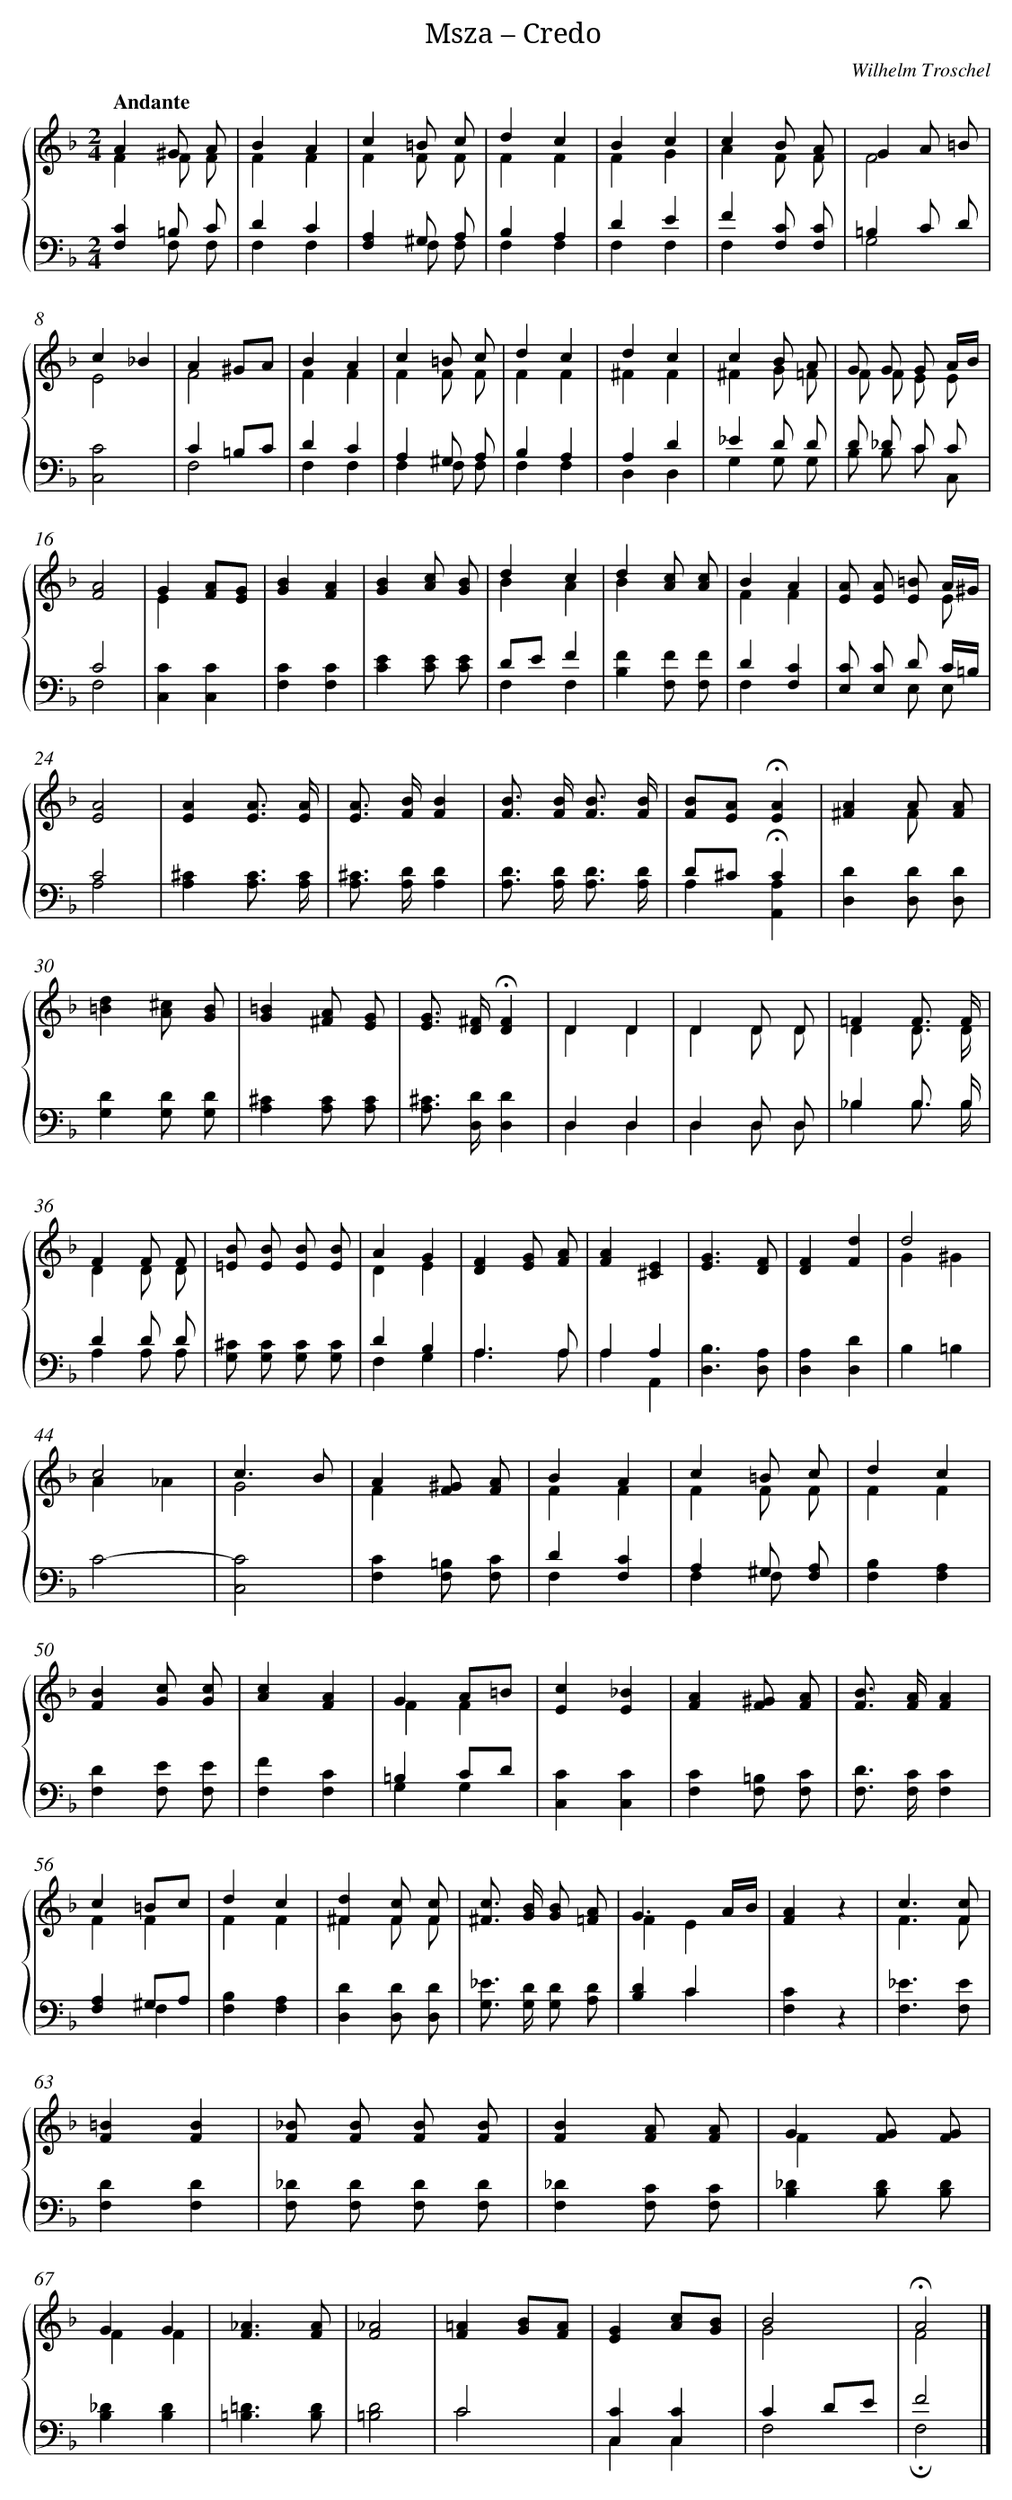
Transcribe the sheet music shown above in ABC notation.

X:1
T: Msza – Credo
C: Wilhelm Troschel
L: 1/8
M: 2/4
Q: "Andante"
%%staves {1 2}
V: 1 clef=treble
V: 2 clef=bass
K: F
[V:1] A2^G A & F2F F |
[V:2] [F,2C2]=B, C & x2F, F, |
[V:1] B2A2 & F2F2 |
[V:2] D2C2 & F,2F,2 |
[V:1] c2=B c & F2F F |
[V:2] [F,2A,2]^G, A, & x2F, F, |
[V:1] d2c2 & F2F2 |
[V:2] B,2A,2 & F,2F,2 |
[V:1] B2c2 & F2G2 |
[V:2] D2E2 & F,2F,2 |
[V:1] c2B A & A2F F |
[V:2] F2[F,C] [F,C] & F,2x x |
[V:1] G2A =B & F4 |
[V:2] =B,2C D & G,4 |
[V:1] c2_B2 & E4 |
[V:2] [C,4C4] |
[V:1] A2^GA & F4 |
[V:2] C2=B,C & F,4 |
[V:1] B2A2 & F2F2 |
[V:2] D2C2 & F,2F,2 |
[V:1] c2=B c & F2F F |
[V:2] A,2^G, A, & F,2F, F, |
[V:1] d2c2 & F2F2 |
[V:2] B,2A,2 & F,2F,2 |
[V:1] d2c2 & ^F2F2 |
[V:2] A,2D2 & D,2D,2 |
[V:1] c2B A & ^F2G =F |
[V:2] _E2D D & G,2G, G, |
[V:1] G G G A/B/ & F F E E |
[V:2] D _D C C & B, B, C C, |
[V:1] [F4A4] |
[V:2] C4 & F,4 |
[V:1] G2[FA][EG] & E2x x |
[V:2] [C,2C2][C,2C2] |
[V:1] [G2B2][F2A2] |
[V:2] [F,2C2][F,2C2] |
[V:1] [G2B2][Ac] [GB] |
[V:2] [C2E2][CE] [CE] |
[V:1] d2c2 & B2A2 |
[V:2] DEF2 & F,2F,2 |
[V:1] d2[Ac] [Ac] & B2x x |
[V:2] [B,2F2][F,F] [F,F] |
[V:1] B2A2 & F2F2 |
[V:2] D2[F,2C2] & F,2x2 |
[V:1] [EA] [EA] [E=B] A/^G/ & x x x E |
[V:2] [E,C] [E,C] D C/=B,/ & x x E, E, |
[V:1] [E4A4] |
[V:2] C4 & A,4 |
[V:1] [E2A2][E3/A3/] [E/A/] |
[V:2] [A,2^C2][A,3/C3/] [A,/C/] |
[V:1] [EA]> [FB][F2B2] |
[V:2] [A,^C]> [A,D][A,2D2] |
[V:1] [FB]> [FB] [F3/B3/] [F/B/] |
[V:2] [A,D]> [A,D] [A,3/D3/] [A,/D/] |
[V:1] [FB][EA]!fermata![E2A2] |
[V:2] D^C!fermata!C2 & A,2[A,,2A,2] |
[V:1] [^F2A2]A [FA] & x2F x |
[V:2] [D,2D2][D,D] [D,D] |
[V:1] [=B2d2][A^c] [GB] |
[V:2] [G,2D2][G,D] [G,D] |
[V:1] [G2=B2][^FA] [EG] |
[V:2] [A,2^C2][A,C] [A,C] |
[V:1] [EG]> [D^F]!fermata![D2F2] |
[V:2] [A,^C]> [D,D][D,2D2] |
[V:1] D2D2 & D2D2 |
[V:2] D,2D,2 & D,2D,2 |
[V:1] D2D D & D2D D |
[V:2] D,2D, D, & D,2D, D, |
[V:1] =F2F3/ F/ & D2D3/ D/ |
[V:2] _B,2B,3/ B,/ & _B,2B,3/ B,/ |
[V:1] F2F F & D2D D |
[V:2] D2D D & A,2A, A, |
[V:1] [=EB] [EB] [EB] [EB] |
[V:2] [G,^C] [G,C] [G,C] [G,C] |
[V:1] A2G2 & D2E2 |
[V:2] D2B,2 & F,2G,2 |
[V:1] [D2F2][EG] [FA] |
[V:2] A,3A, & A,3A, |
[V:1] [F2A2][^C2E2] |
[V:2] A,2A,2 & A,2A,,2 |
[V:1] [E3G3][DF] |
[V:2] [D,3B,3][D,A,] |
[V:1] [D2F2][F2d2] |
[V:2] [D,2A,2][D,2D2] |
[V:1] d4 & G2^G2 |
[V:2] B,2=B,2 |
[V:1] c4 & A2_A2 |
[V:2] C4- |
[V:1] c3B & G4 |
[V:2] [C,4C4] |
[V:1] A2[F^G] [FA] & F2x x |
[V:2] [F,2C2][F,=B,] [F,C] |
[V:1] B2A2 & F2F2 |
[V:2] D2[F,2C2] & F,2x2 |
[V:1] c2=B c & F2F F |
[V:2] A,2^G, [F,A,] & F,2F, x |
[V:1] d2c2 & F2F2 |
[V:2] [F,2B,2][F,2A,2] |
[V:1] [F2B2][Gc] [Gc] |
[V:2] [F,2D2][F,E] [F,E] |
[V:1] [A2c2][F2A2] |
[V:2] [F,2F2][F,2C2] |
[V:1] G2A=B & F2F2 |
[V:2] =B,2CD & G,2G,2 |
[V:1] [E2c2][E2_B2] |
[V:2] [C,2C2][C,2C2] |
[V:1] [F2A2][F^G] [FA] |
[V:2] [F,2C2][F,=B,] [F,C] |
[V:1] [FB]> [FA][F2A2] |
[V:2] [F,D]> [F,C][F,2C2] |
[V:1] c2=Bc & F2F2 |
[V:2] [F,2A,2]^G,A, & x2F,2 |
[V:1] d2c2 & F2F2 |
[V:2] [F,2B,2][F,2A,2] |
[V:1] [^F2d2][Fc] [Fc] & ^F2F F |
[V:2] [D,2D2][D,D] [D,D] |
[V:1] [^Fc]> [GB] [GB] [=FA] |
[V:2] [G,_E]> [G,D] [G,D] [A,D] |
[V:1] G3A/B/ & F2E2 |
[V:2] [B,2D2]C2 & x2C2 |
[V:1] [F2A2]z2 |
[V:2] [F,2C2]z2 |
[V:1] c3[Fc] & F3F |
[V:2] [F,3_E3][F,E] |
[V:1] [F2=B2][F2B2] |
[V:2] [F,2D2][F,2D2] |
[V:1] [F_B] [FB] [FB] [FB] |
[V:2] [F,_D] [F,D] [F,D] [F,D] |
[V:1] [F2B2][FA] [FA] |
[V:2] [F,2_D2][F,C] [F,C] |
[V:1] G2[FG] [FG] & F2x x |
[V:2] [B,2_D2][B,D] [B,D] |
[V:1] G2G2 & F2F2 |
[V:2] [B,2_D2][B,2D2] |
[V:1] [F3_A3][FA] |
[V:2] [=B,3=D3][B,D] |
[V:1] [F4_A4] |
[V:2] [=B,4D4] |
[V:1] [F2=A2][GB][FA] |
[V:2] C4 & C4 |
[V:1] [E2G2][Ac][GB] |
[V:2] [C,2C2][C,2C2] & C,2C,2 |
[V:1] B4 & G4 |
[V:2] C2DE & F,4 |
[V:1] !fermata!A4 & F4 |]
[V:2] F4 & !fermata!F,4 |]
